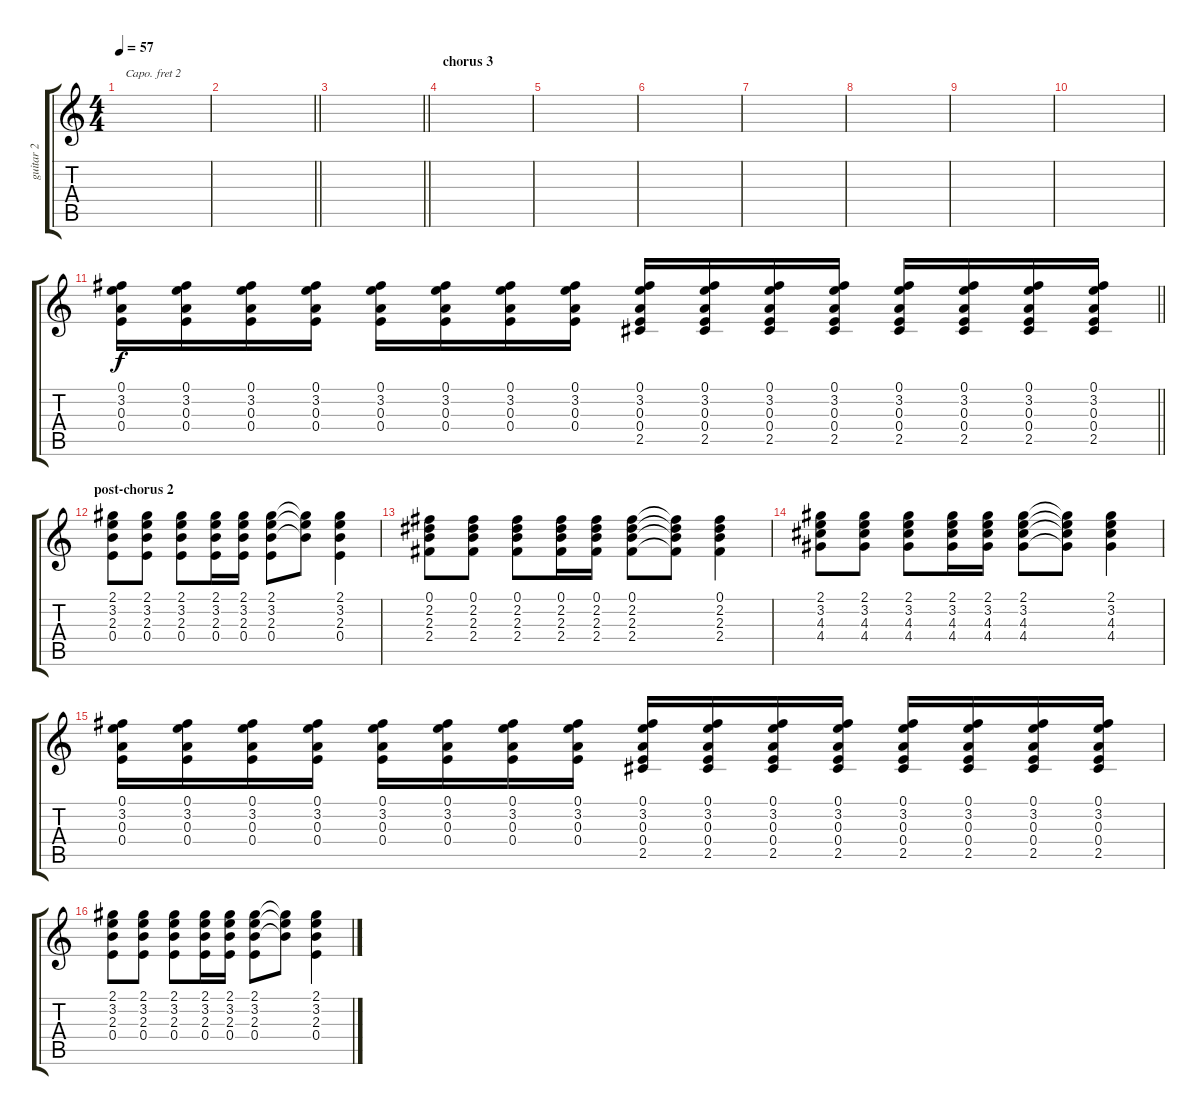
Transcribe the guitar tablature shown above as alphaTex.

\track ("guitar 2" "guitar 2") {instrument electricguitarjazz}
\staff {score tabs}
\capo 2
\tuning (E4 B3 G3 D3 A2 E2) {hide}
\ts (4 4)
\tempo 57
\clef g2
\ks c
|
\barLineRight lightlight
|
\barLineRight lightlight
|
\section ("" "chorus 3")
|
|
|
|
|
|
|
\barLineRight lightlight
(0.1 3.2 0.3 0.4).16{volume 7 instrument electricguitarjazz} (0.1 3.2 0.3 0.4).16 (0.1 3.2 0.3 0.4).16 (0.1 3.2 0.3 0.4).16 (0.1 3.2 0.3 0.4).16 (0.1 3.2 0.3 0.4).16 (0.1 3.2 0.3 0.4).16 (0.1 3.2 0.3 0.4).16 (0.1 3.2 0.3 0.4 2.5).16 (0.1 3.2 0.3 0.4 2.5).16 (0.1 3.2 0.3 0.4 2.5).16 (0.1 3.2 0.3 0.4 2.5).16 (0.1 3.2 0.3 0.4 2.5).16 (0.1 3.2 0.3 0.4 2.5).16 (0.1 3.2 0.3 0.4 2.5).16 (0.1 3.2 0.3 0.4 2.5).16 |
\section ("" "post-chorus 2")
(2.1 3.2 2.3 0.4).8 (2.1 3.2 2.3 0.4).8 (2.1 3.2 2.3 0.4).8 (2.1 3.2 2.3 0.4).16 (2.1 3.2 2.3 0.4).16 (2.1 3.2 2.3 0.4).8 (2.1{t} 3.2{t} 2.3{t}).8 (2.1 3.2 2.3 0.4).4 |
(0.1 2.2 2.3 2.4).8 (0.1 2.2 2.3 2.4).8 (0.1 2.2 2.3 2.4).8 (0.1 2.2 2.3 2.4).16 (0.1 2.2 2.3 2.4).16 (0.1 2.2 2.3 2.4).8 (0.1{t} 2.2{t} 2.3{t} 2.4{t}).8 (0.1 2.2 2.3 2.4).4 |
(2.1 3.2 4.3 4.4).8 (2.1 3.2 4.3 4.4).8 (2.1 3.2 4.3 4.4).8 (2.1 3.2 4.3 4.4).16 (2.1 3.2 4.3 4.4).16 (2.1 3.2 4.3 4.4).8 (2.1{t} 3.2{t} 4.3{t} 4.4{t}).8 (2.1 3.2 4.3 4.4).4 |
(0.1 3.2 0.3 0.4).16 (0.1 3.2 0.3 0.4).16 (0.1 3.2 0.3 0.4).16 (0.1 3.2 0.3 0.4).16 (0.1 3.2 0.3 0.4).16 (0.1 3.2 0.3 0.4).16 (0.1 3.2 0.3 0.4).16 (0.1 3.2 0.3 0.4).16 (0.1 3.2 0.3 0.4 2.5).16 (0.1 3.2 0.3 0.4 2.5).16 (0.1 3.2 0.3 0.4 2.5).16 (0.1 3.2 0.3 0.4 2.5).16 (0.1 3.2 0.3 0.4 2.5).16 (0.1 3.2 0.3 0.4 2.5).16 (0.1 3.2 0.3 0.4 2.5).16 (0.1 3.2 0.3 0.4 2.5).16 |
(2.1 3.2 2.3 0.4).8 (2.1 3.2 2.3 0.4).8 (2.1 3.2 2.3 0.4).8 (2.1 3.2 2.3 0.4).16 (2.1 3.2 2.3 0.4).16 (2.1 3.2 2.3 0.4).8 (2.1{t} 3.2{t} 2.3{t}).8 (2.1 3.2 2.3 0.4).4
